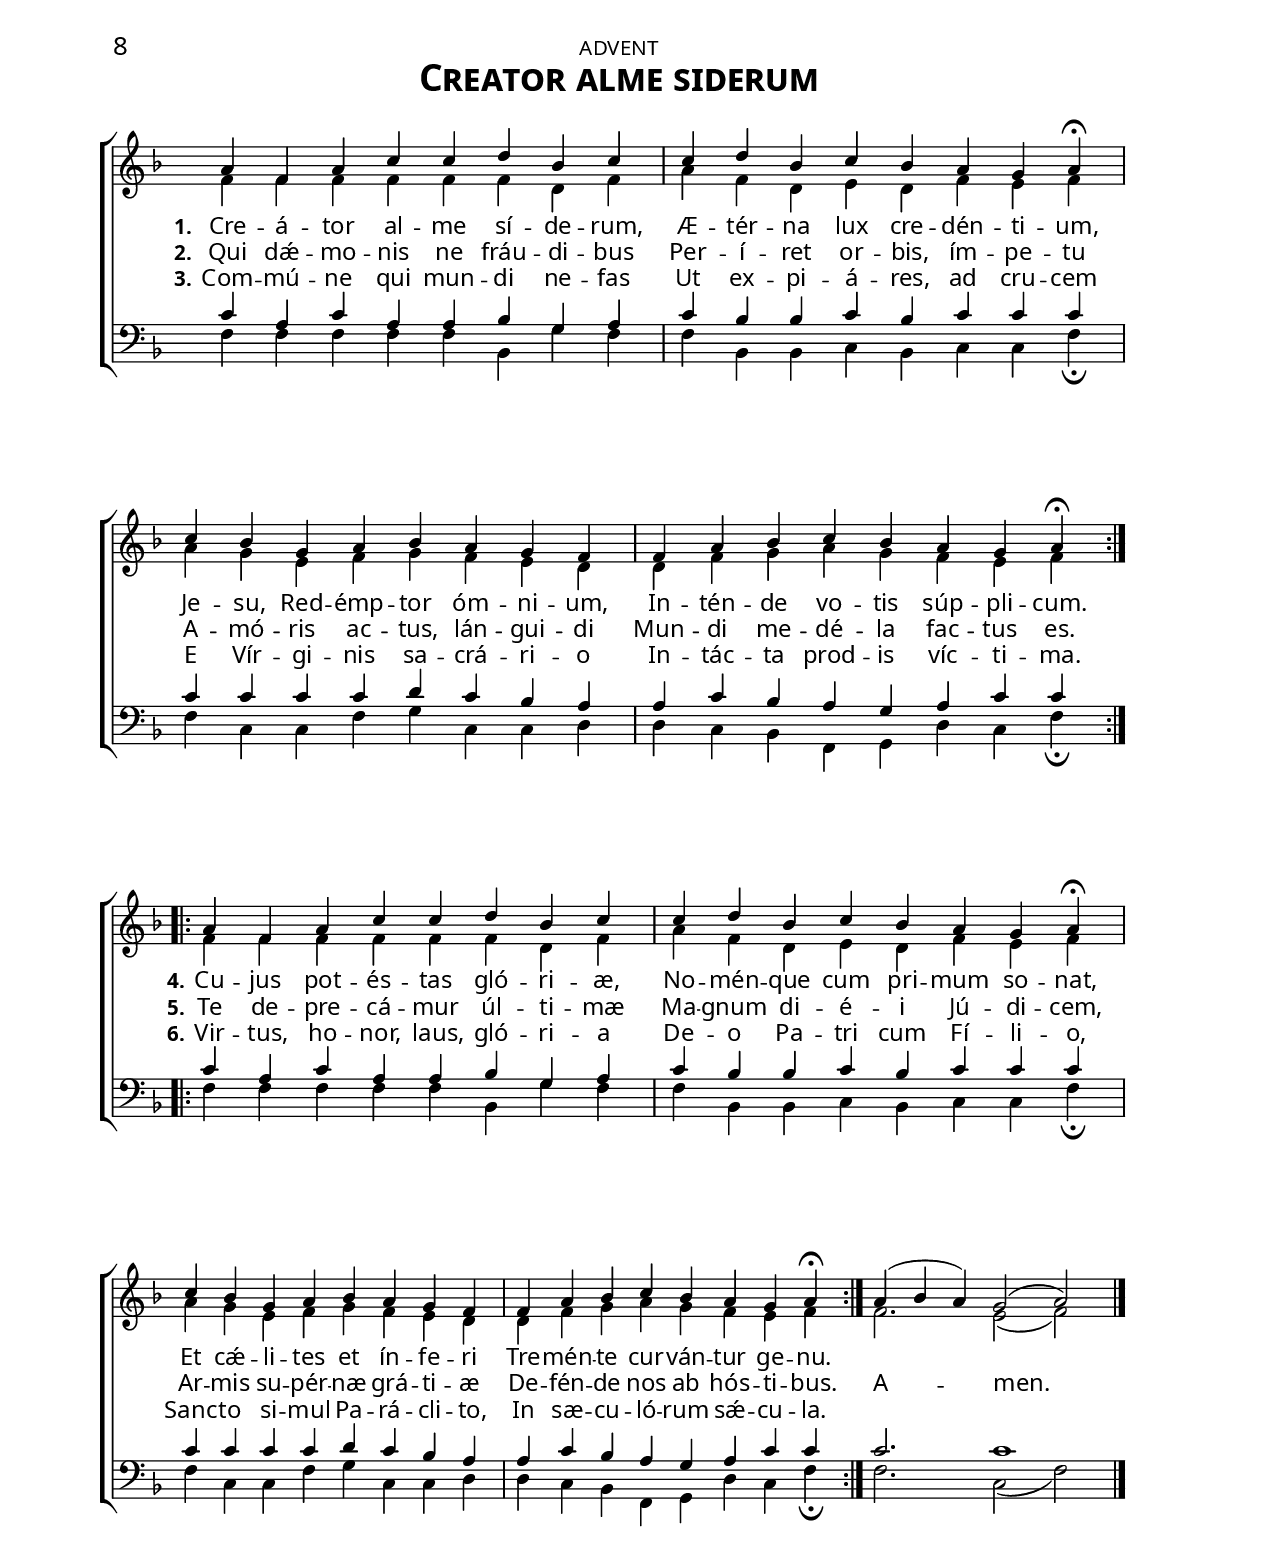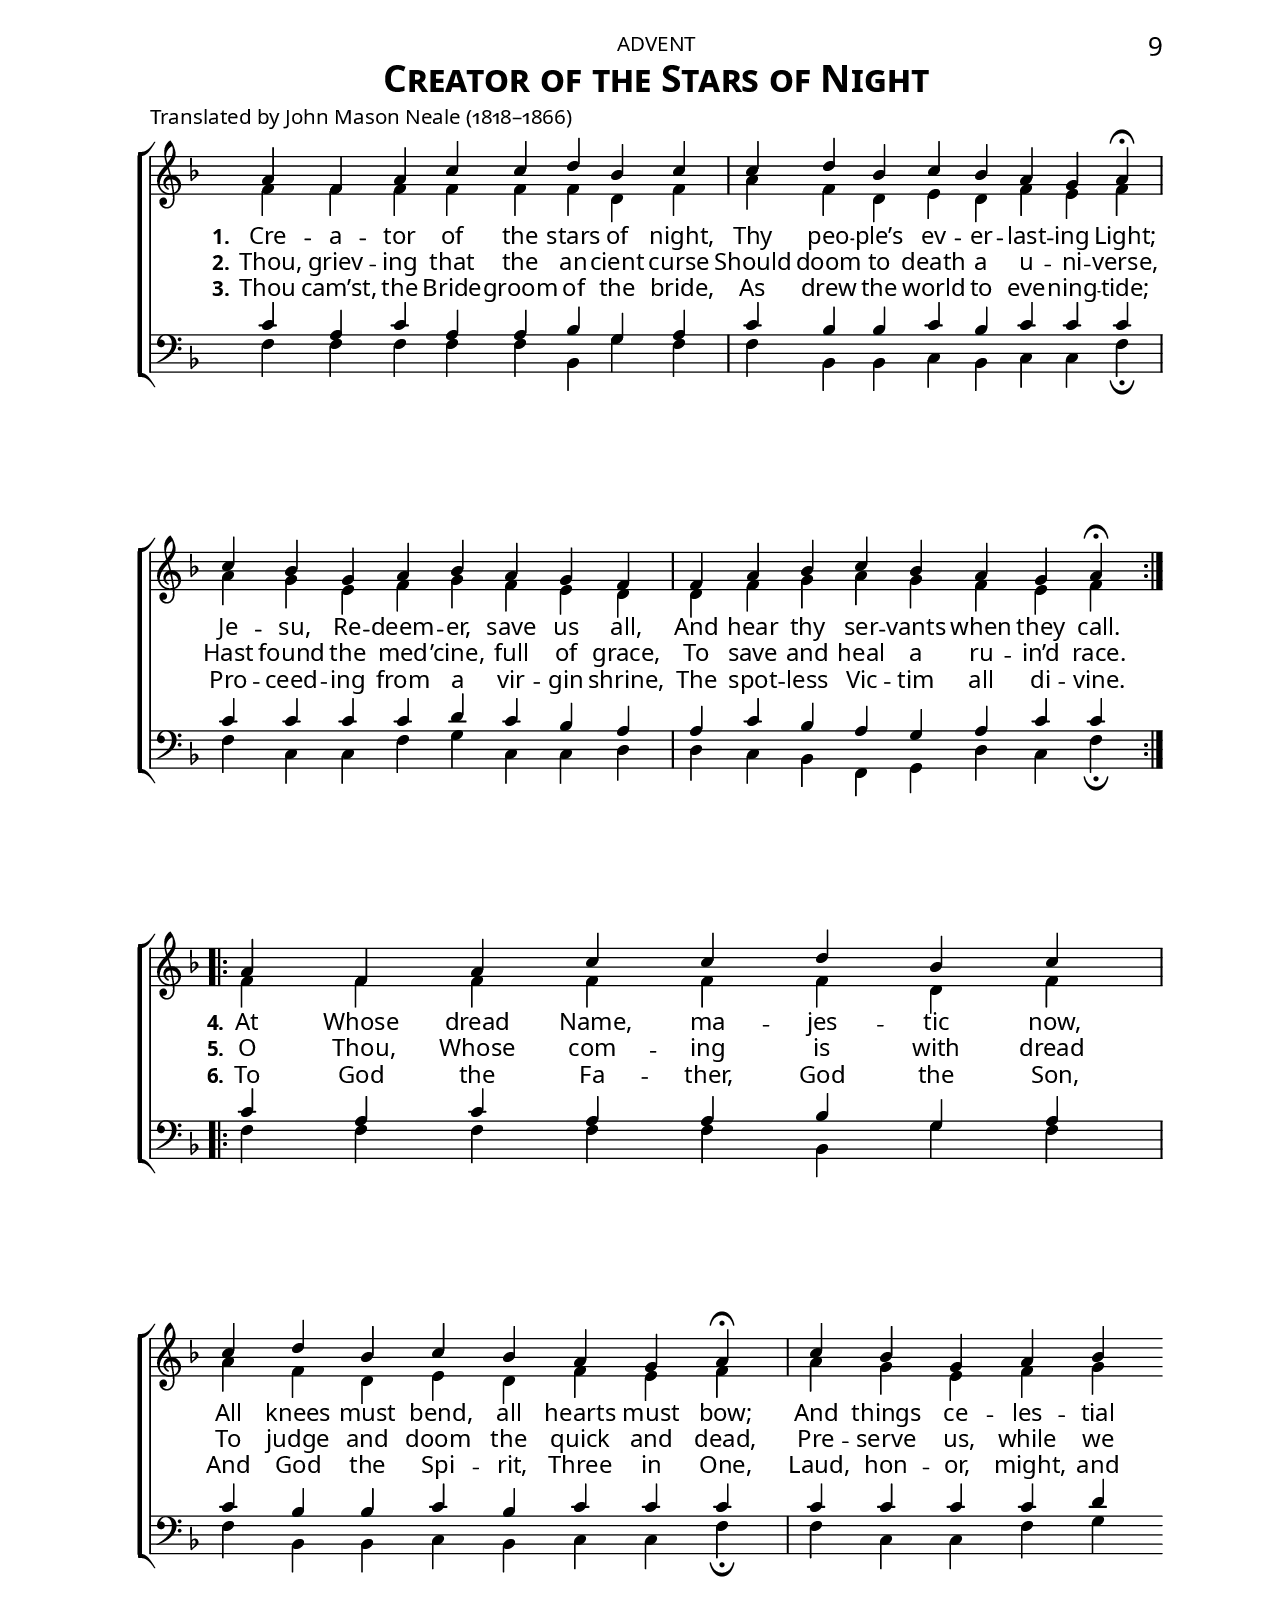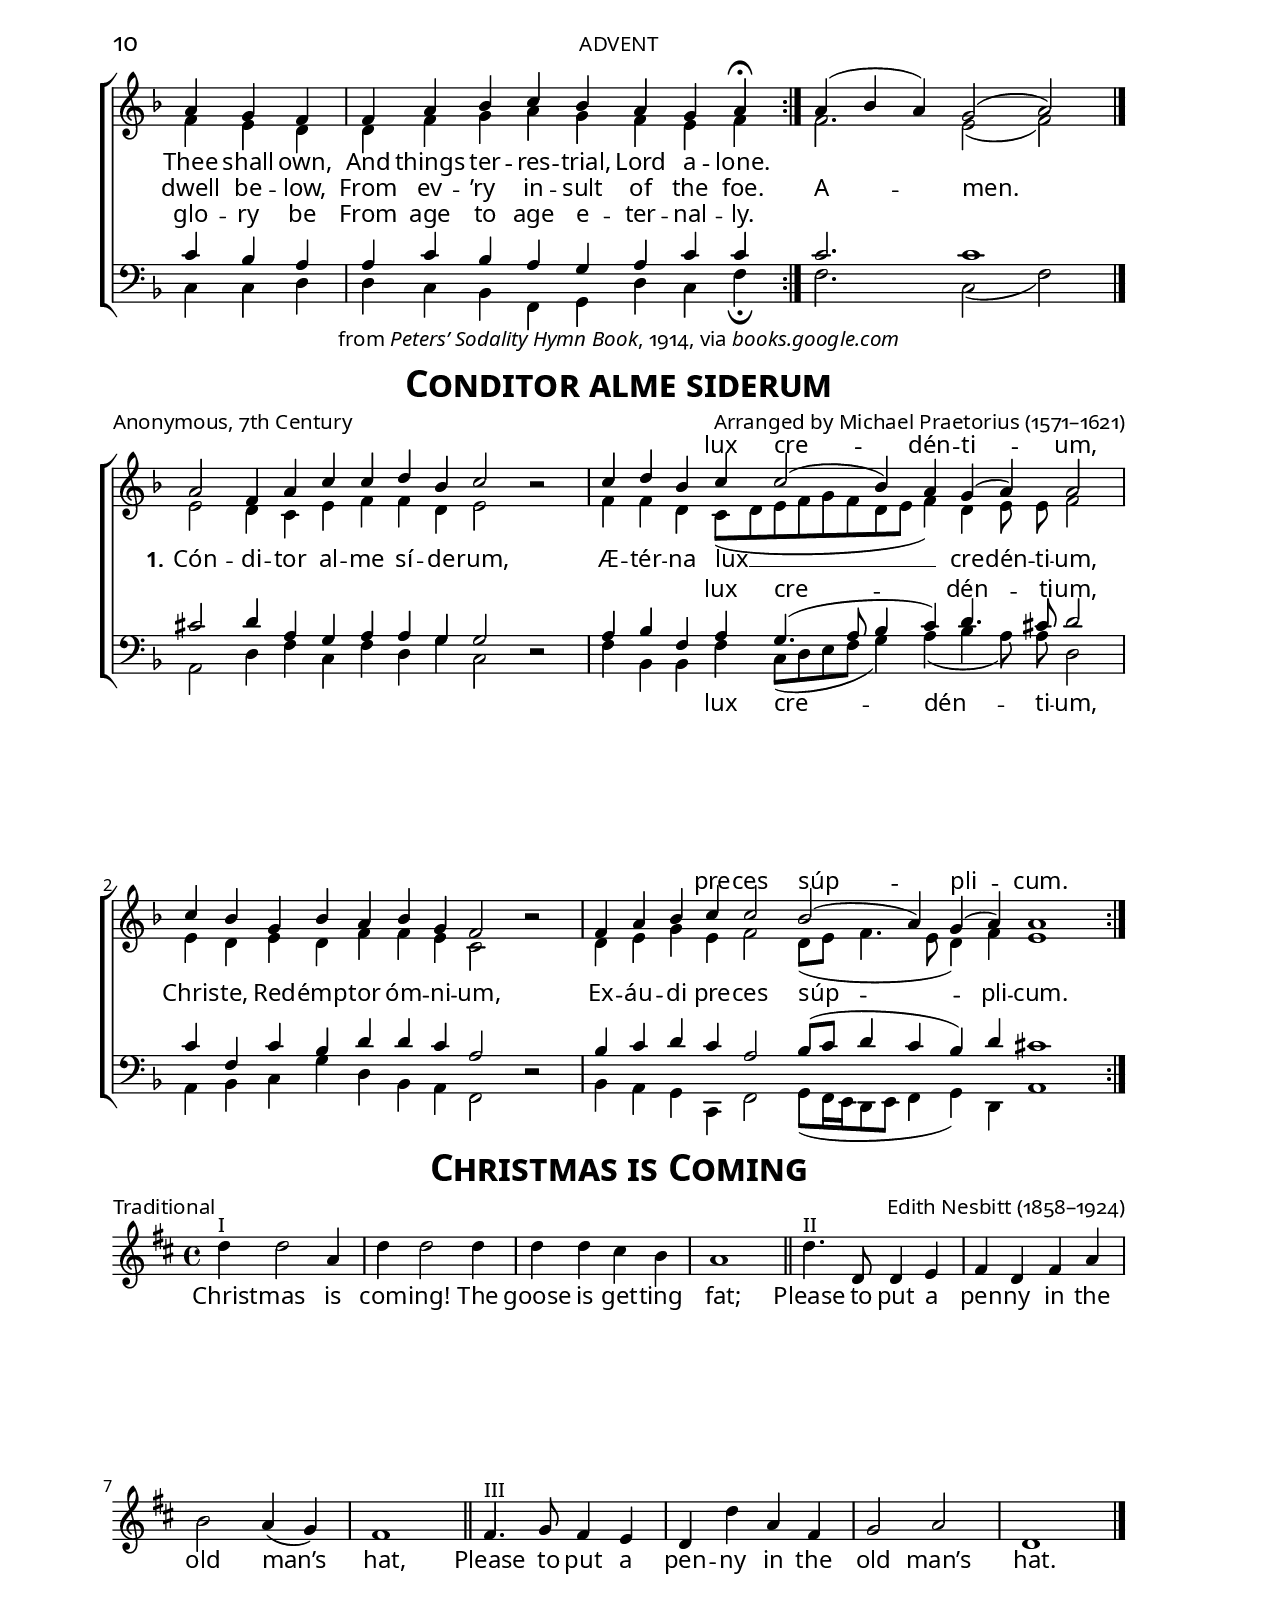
\version "2.24.0"
\include "util.ly"
\version "2.24.0"
#(set-global-staff-size 18) \paper{ #(define fonts (make-pango-font-tree "Garamond Premier Pro" "Garamond Premier Pro" "Garamond Premier Pro" (/ 18 20))) }
\header {tagline = ""}
\paper {
  print-all-headers = ##t
  paper-height = 11\in
  paper-width = 8.5\in
  indent = 0\in
  %system-system-spacing = #'((basic-distance . 10) (padding . 0))
  system-system-spacing =
    #'((basic-distance . 0)
       (minimum-distance . 0)
       (padding . -10)
       (stretchability . 100))
  score-markup-spacing =
    #'((basic-distance . 0)
       (minimum-distance . 0)
       (padding . 0)
       (stretchability . 0))
  markup-system-spacing =
    #'((basic-distance . 0)
       (minimum-distance . 0)
       (padding . 0)
       (stretchability . 0))
  ragged-last-bottom = ##f
  ragged-bottom = ##f
  two-sided = ##t
  inner-margin = 1\in
  outer-margin = 0.75\in
  top-margin = 0.26\in
  bottom-margin = 0.25\in
  first-page-number = #008
  print-first-page-number = ##t
  headerLine = \markup{\override #'(font-name . "Garamond Premier Pro") \smallCaps advent}
  oddHeaderMarkup = \markup\fill-line{
     \override #'(font-name . "Garamond Premier Pro")\abs-fontsize #12.5
     \combine 
        \fill-line{"" \if \should-print-page-number
        \oldStylePageNum""
        }
        \fill-line{\headerLine}
  }
  evenHeaderMarkup = \markup {
     \override #'(font-name . "Garamond Premier Pro")\abs-fontsize #12.5
     \combine
        \if \should-print-page-number
        \oldStylePageNum""
        \fill-line{\headerLine}
  }
}
global = {
  \key f \major
  \time 6/8
  \autoBeamOff
  \override DynamicLineSpanner.staff-padding = #0.0
  \override DynamicLineSpanner.Y-extent = #'(-1 . 1)
  \set Score.timing = ##f
}

sopMusic = \relative c'' {
  \repeat volta 2 {
    a4 f a
    c c d bes
    c \bar "|"
    c d bes
    c bes a g
    a\fermata \bar "|"
    
    c bes g
    a bes a g
    f \bar "|"
    f a bes
    c bes a g
    a\fermata
  }
}
sopAmen = \relative c'' {
  a4( bes a) g2( a) \bar "|."
}
sopWords = \lyricmode {
  
}

altoMusic = \relative c' {
  f4 f f
  f f f d
  f
  a f d
  e d f e
  f \bar "|"
  
  a g e
  f g f e
  d
  d f g
  a g f e
  f
}
altoAmen = \relative c' {
  f2. e2( f)
}
altoWords = \lyricmode {
  \dropLyricsIX
  \set stanza = #"1."
  Cre -- á -- tor al -- me sí -- de -- rum,
  Æ -- tér -- na lux cre -- dén -- ti -- um,
  Je -- su, Red -- émp -- tor óm -- ni -- um,
  In -- tén -- de vo -- tis súp -- pli -- cum.

  \set stanza = #"4."
  Cu -- jus pot -- és -- tas gló -- ri -- æ,
  No -- mén -- que cum pri -- mum so -- nat,
  Et cǽ -- li -- tes et ín -- fe -- ri
  Tre -- mén -- te cur -- ván -- tur ge -- nu.
}
altoWordsII = \lyricmode {
  \dropLyricsIX
%\markup\italic
  \set stanza = #"2."
  Qui dǽ -- mo -- nis ne fráu -- di -- bus
  Per -- í -- ret or -- bis, ím -- pe -- tu
  A -- mó -- ris ac -- tus, lán -- gui -- di
  Mun -- di me -- dé -- la fac -- tus es.

  \set stanza = #" 5."
  Te de -- pre -- cá -- mur úl -- ti -- mæ
  Ma -- gnum di -- é -- i Jú -- di -- cem,
  Ar -- mis su -- pér -- næ grá -- ti -- æ
  De -- fén -- de nos ab hós -- ti -- bus.

  A -- men.
}
altoWordsIII = \lyricmode {
  \dropLyricsIX
  \set stanza = #"3."
  Com -- mú -- ne qui mun -- di ne -- fas
  Ut ex -- pi -- á -- res, ad cru -- cem
  E Vír -- gi -- nis sa -- crá -- ri -- o
  In -- tác -- ta prod -- is víc -- ti -- ma.

  \set stanza = #" 6."
  Vir -- tus, ho -- nor, laus, gló -- ri -- a
  De -- o Pa -- tri cum Fí -- li -- o,
  Sanc -- to si -- mul Pa -- rá -- cli -- to,
  In sæ -- cu -- ló -- rum sǽ -- cu -- la.
}
altoWordsIV = \lyricmode {
  \dropLyricsVII
  \set stanza = #"4. "
  \set ignoreMelismata = ##t
}
altoWordsV = \lyricmode {
  \dropLyricsVII
  \set stanza = #"5. "
  \set ignoreMelismata = ##t
}
altoWordsVI = \lyricmode {
  \dropLyricsVII
  \set stanza = #"6. "
  \set ignoreMelismata = ##t
}
tenorMusic = \relative c' {
  c4 a c
  a a bes g
  a
  c bes bes
  c bes c c
  c \bar "|"
  
  c c c
  c d c bes
  a
  a c bes
  a g a c
  c
}
tenorAmen = \relative c' {
  c2. c1
}
tenorWords = \lyricmode {

}

bassMusic = \relative c {
  f4 f f
  f f bes, g'
  f
  f bes, bes
  c bes c c
  f\fermata \bar "|"
  
  f c c
  f g c, c
  d
  d c bes
  f g d' c
  f\fermata
}
bassAmen = \relative c {
  f2. c2( f)
}
bassWords = \lyricmode {

}

pianoRH = \relative c' {
  
}
pianoLH = \relative c' {
  
}

\score {
  <<
   \new ChoirStaff <<
    \new Staff = women <<
      \new Voice = "sopranos" { \voiceOne << \global {\repeat unfold2 \sopMusic \sopAmen}>> }
      \new Voice = "altos" { \voiceTwo << \global {\repeat unfold2 \altoMusic \altoAmen} >> }
    >>
    \new Lyrics \with { alignAboveContext = #"women" \override VerticalAxisGroup.nonstaff-relatedstaff-spacing = #'((basic-distance . 1))} \lyricsto "sopranos" \sopWords
    \new Lyrics = "altosVI"  \with { alignBelowContext = #"women" \override VerticalAxisGroup.nonstaff-relatedstaff-spacing = #'((basic-distance . 1))} \lyricsto "altos" \altoWordsVI
    \new Lyrics = "altosV"  \with { alignBelowContext = #"women" \override VerticalAxisGroup.nonstaff-relatedstaff-spacing = #'((basic-distance . 1))} \lyricsto "altos" \altoWordsV
    \new Lyrics = "altosIV"  \with { alignBelowContext = #"women" \override VerticalAxisGroup.nonstaff-relatedstaff-spacing = #'((basic-distance . 1))} \lyricsto "altos" \altoWordsIV
    \new Lyrics = "altosIII"  \with { alignBelowContext = #"women" \override VerticalAxisGroup.nonstaff-relatedstaff-spacing = #'((basic-distance . 1))} \lyricsto "altos" \altoWordsIII
    \new Lyrics = "altosII"  \with { alignBelowContext = #"women" \override VerticalAxisGroup.nonstaff-relatedstaff-spacing = #'((basic-distance . 1))} \lyricsto "altos" \altoWordsII
    \new Lyrics = "altos"  \with { alignBelowContext = #"women" \override VerticalAxisGroup.nonstaff-relatedstaff-spacing = #'((padding . -0.5))} \lyricsto "altos" \altoWords
   \new Staff = men <<
      \clef bass
      \new Voice = "tenors" { \voiceOne << \global {\repeat unfold2  \tenorMusic \tenorAmen} >> }
      \new Voice = "basses" { \voiceTwo << \global {\repeat unfold2 \bassMusic \bassAmen} >> }
    >>
    \new Lyrics \with { alignAboveContext = #"men" \override VerticalAxisGroup.nonstaff-relatedstaff-spacing = #'((basic-distance . 1)) } \lyricsto "tenors" \tenorWords
    \new Lyrics \with { alignBelowContext = #"men" \override VerticalAxisGroup.nonstaff-relatedstaff-spacing = #'((basic-distance . 1)) } \lyricsto "basses" \bassWords
  >>
%    \new PianoStaff << \new Staff { \new Voice { \pianoRH } } \new Staff { \clef "bass" \pianoLH } >>
  >>
  \layout {
  \context {
    \Lyrics
    \override LyricText.font-size = #1.3
  }
    #(define fonts (make-pango-font-tree "Garamond Premier Pro" "Garamond Premier Pro" "Garamond Premier Pro" (/ 18 20)))
    \context {
      \Score
      %\override SpacingSpanner.base-shortest-duration = #(ly:make-moment 1/8)
      %\override SpacingSpanner.common-shortest-duration = #(ly:make-moment 1/4)
    }
    \context {
      % Remove all empty staves
      \Staff
      \RemoveEmptyStaves \override VerticalAxisGroup.remove-first = ##t
      \remove "Time_signature_engraver"
    }
    \context {
      \Lyrics
      \override LyricText.X-offset = #center-on-word
    }
  }
  \header {
    title = \markup{\override #'(font-name . "Garamond Premier Pro Semibold"){ \abs-fontsize #18 \smallCapsOldStyle"Creator alme siderum"}}
    %subtitle = \markup{\override #'(font-name . "Garamond Premier Pro"){ \abs-fontsize #12.5 "(Vesper Hymn for Sundays in Advent)"}}
    %arranger = \markup\oldStyleNum"Edited by Benjamin Bloomfield (1984–)"
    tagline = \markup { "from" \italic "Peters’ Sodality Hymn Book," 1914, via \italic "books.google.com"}
  }
}
\markup\vspace#0.5

















global = {
  \key f \major
  \time 6/8
  \autoBeamOff
  \override DynamicLineSpanner.staff-padding = #0.0
  \override DynamicLineSpanner.Y-extent = #'(-1 . 1)
  \set Score.timing = ##f
}

sopMusic = \relative c'' {
  \repeat volta 2 {
    a4 f a
    c c d bes
    c \bar "|"
    c d bes
    c bes a g
    a\fermata \bar "|"
    
    c bes g \bar""
    a bes \bar"" a g
    f \bar "|"
    f a bes
    c bes a g
    a\fermata
  }
}
sopAmen = \relative c'' {
  a4( bes a) g2( a) \bar "|."
}
sopWords = \lyricmode {
  
}

altoMusic = \relative c' {
  f4 f f
  f f f d
  f
  a f d
  e d f e
  f \bar "|"
  
  a g e
  f g f e
  d
  d f g
  a g f e
  f
}
altoAmen = \relative c' {
  f2. e2( f)
}
altoWords = \lyricmode {
  \dropLyricsIX
  \set stanza = #"1."
  Cre -- a -- tor of the stars of night,
  Thy peo -- ple’s ev -- er -- last -- ing Light;
  Je -- su, Re -- deem -- er, save us all,
  And hear thy ser -- vants when they call.

  \set stanza = #"4."
  At Whose dread Name, ma -- jes -- tic now,
  All knees must bend, all hearts must bow;
  And things ce -- les -- tial Thee shall own,
  And things ter -- res -- trial, Lord a -- lone.
}
altoWordsII = \lyricmode {
  \dropLyricsIX
%\markup\italic
  \set stanza = #"2."
  Thou, griev -- ing that the an -- cient curse
  Should doom to death a u -- ni -- verse,
  Hast found the med -- ’cine, full of grace,
  To save and heal a ru -- in’d race.
  
  \set stanza = #" 5."
  O Thou, Whose com -- ing is with dread
  To judge and doom the quick and dead,
  Pre -- serve us, while we dwell be -- low,
  From ev -- ’ry in -- sult of the foe.

  A -- men.
}
altoWordsIII = \lyricmode {
  \dropLyricsIX
  \set stanza = #"3."
  Thou cam’st, the Bride -- groom of the bride,
  As drew the world to eve -- ning -- tide;
  Pro -- ceed -- ing from a vir -- gin shrine,
  The spot -- less Vic -- tim all di -- vine.

  \set stanza = #" 6."
  To God the Fa -- ther, God the Son,
  And God the Spi -- rit, Three in One,
  Laud, hon -- or, might, and glo -- ry be
  From age to age e -- ter -- nal -- ly.
}
altoWordsIV = \lyricmode {
  \set stanza = #"4. "
  \set ignoreMelismata = ##t
}
altoWordsV = \lyricmode {
  \set stanza = #"5. "
  \set ignoreMelismata = ##t
}
altoWordsVI = \lyricmode {
  \set stanza = #"6. "
  \set ignoreMelismata = ##t
}
tenorMusic = \relative c' {
  c4 a c
  a a bes g
  a
  c bes bes
  c bes c c
  c \bar "|"
  
  c c c
  c d c bes
  a
  a c bes
  a g a c
  c
}
tenorAmen = \relative c' {
  c2. c1
}
tenorWords = \lyricmode {

}

bassMusic = \relative c {
  f4 f f
  f f bes, g'
  f
  f bes, bes
  c bes c c
  f\fermata \bar "|"
  
  f c c
  f g c, c
  d
  d c bes
  f g d' c
  f\fermata
}
bassAmen = \relative c {
  f2. c2( f)
}
bassWords = \lyricmode {

}

pianoRH = \relative c' {
  
}
pianoLH = \relative c' {
  
}

\score {
  <<
   \new ChoirStaff <<
    \new Staff = women <<
      \new Voice = "sopranos" { \voiceOne << \global {\repeat unfold2 \sopMusic \sopAmen}>> }
      \new Voice = "altos" { \voiceTwo << \global {\repeat unfold2 \altoMusic \altoAmen} >> }
    >>
    \new Lyrics \with { alignAboveContext = #"women" \override VerticalAxisGroup.nonstaff-relatedstaff-spacing = #'((basic-distance . 1))} \lyricsto "sopranos" \sopWords
    \new Lyrics = "altosVI"  \with { alignBelowContext = #"women" \override VerticalAxisGroup.nonstaff-relatedstaff-spacing = #'((basic-distance . 1))} \lyricsto "altos" \altoWordsVI
    \new Lyrics = "altosV"  \with { alignBelowContext = #"women" \override VerticalAxisGroup.nonstaff-relatedstaff-spacing = #'((basic-distance . 1))} \lyricsto "altos" \altoWordsV
    \new Lyrics = "altosIV"  \with { alignBelowContext = #"women" \override VerticalAxisGroup.nonstaff-relatedstaff-spacing = #'((basic-distance . 1))} \lyricsto "altos" \altoWordsIV
    \new Lyrics = "altosIII"  \with { alignBelowContext = #"women" \override VerticalAxisGroup.nonstaff-relatedstaff-spacing = #'((basic-distance . 1))} \lyricsto "altos" \altoWordsIII
    \new Lyrics = "altosII"  \with { alignBelowContext = #"women" \override VerticalAxisGroup.nonstaff-relatedstaff-spacing = #'((basic-distance . 1))} \lyricsto "altos" \altoWordsII
    \new Lyrics = "altos"  \with { alignBelowContext = #"women" \override VerticalAxisGroup.nonstaff-relatedstaff-spacing = #'((padding . -0.5))} \lyricsto "altos" \altoWords
   \new Staff = men <<
      \clef bass
      \new Voice = "tenors" { \voiceOne << \global {\repeat unfold2  \tenorMusic \tenorAmen} >> }
      \new Voice = "basses" { \voiceTwo << \global {\repeat unfold2 \bassMusic \bassAmen} >> }
    >>
    \new Lyrics \with { alignAboveContext = #"men" \override VerticalAxisGroup.nonstaff-relatedstaff-spacing = #'((basic-distance . 1)) } \lyricsto "tenors" \tenorWords
    \new Lyrics \with { alignBelowContext = #"men" \override VerticalAxisGroup.nonstaff-relatedstaff-spacing = #'((basic-distance . 1)) } \lyricsto "basses" \bassWords
  >>
%    \new PianoStaff << \new Staff { \new Voice { \pianoRH } } \new Staff { \clef "bass" \pianoLH } >>
  >>
  \layout {
  \context {
    \Lyrics
    \override LyricText.font-size = #1.3
  }
    \context {
      \Score
      %\override SpacingSpanner.base-shortest-duration = #(ly:make-moment 1/8)
      %\override SpacingSpanner.common-shortest-duration = #(ly:make-moment 1/4)
    }
    \context {
      % Remove all empty staves
      \Staff
      \RemoveEmptyStaves \override VerticalAxisGroup.remove-first = ##t
      \remove "Time_signature_engraver"
    }
    \context {
      \Lyrics
      \override LyricText.X-offset = #center-on-word
    }
  }
  \header {
    title = \markup{\override #'(font-name . "Garamond Premier Pro Semibold"){ \abs-fontsize #18 \smallCapsOldStyle"Creator of the Stars of Night"}}
    poet = \markup\oldStyleNum"Translated by John Mason Neale (1818–1866)"
    %arranger = \markup\oldStyleNum"Edited by Benjamin Bloomfield (1984–)"
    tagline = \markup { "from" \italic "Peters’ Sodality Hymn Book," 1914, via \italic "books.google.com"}
  }
}
\markup \fill-line{\concat{ "from " \italic "Peters’ Sodality Hymn Book" \oldStyleNum", 1914, via " \italic "books.google.com"}}
\markup\vspace#0




























%IF_NOT_6.14
global = {
  \key f \major
  \time 16/4
  \autoBeamOff
}

sopMusic = \relative c'' {
  \repeat volta 2 {
    \partial 4*12 a2 f4 a c c d bes c2 b\rest |
    \partial 4*12 c4 d bes c c2( bes4) a g( a) a2 |
    \partial 4*11 c4 bes g bes a bes g f2 b\rest |
    \partial 4*15 f4 a bes c c2 bes( a4) g( a) a1
  }
}
sopWords = \lyricmode {
  \repeat unfold 11 \skip1
  lux cre -- dén -- ti -- um,
  
  \repeat unfold 11 \skip1
  \dropLyricsIV
  pre -- ces súp -- pli -- cum.
}

altoMusic = \relative c' {
  \partial 4*12 e2 d4 c e f f d e2 s |
  \partial 4*12 f4 f d c8([ d e f g f d e] f4) d e8 e f2 |
  \partial 4*11 e4 d e d f f e c2 s |
  \partial 4*15 d4 e g e f2 d8[( e] f4. e8 d4) f e1 \bar ":|."
}
altoWords = \lyricmode {
  \dropLyricsVI
  \set stanza = #"1."
  Cón -- di -- tor al -- me sí -- de -- rum,
  Æ -- tér -- na lux __ cre -- dén -- ti -- um,
  \dropLyricsIX
  Chris -- te, Red -- émp -- tor óm -- ni -- um,
  Ex -- áu -- di pre -- ces súp -- pli -- cum.
}
altoWordsII = \lyricmode {
%\markup\italic
}
altoWordsIII = \lyricmode {
}
altoWordsIV = \lyricmode {
  
}

tenorMusic = \relative c' {
  \partial 4*12 cis2 d4 a g a a g g2 s |
  \partial 4*12 a4 bes f a g4.( a8 bes4 c) d4. cis8 d2 |
  \partial 4*11 c4 f, c' bes d d c a2 s |
  \partial 4*15 bes4 c d c a2 bes8([ c] d4 c bes) d cis1 \bar ":|."
}
tenorWords = \lyricmode {
  \repeat unfold 11 \skip1
  \dropLyricsIV
  lux cre -- dén -- ti -- um,
  
}
%  \repeat unfold 11 \skip1
%  pre -- ces súp -- pli -- cum.

bassMusic = \relative c {
  \partial 4*12 a2 d4 f c f d g c,2 d\rest |
  \partial 4*12 f4 bes, bes f' c8[( d e f] g4) a( bes a8) a d,2 |
  \partial 4*11 a4 bes c g' d bes a f2 d'\rest |
  \partial 4*15 bes4 a g c, f2 g8([ f16 e d8 e] f4 g) d a'1 \bar ":|."
}
bassWords = \lyricmode {
  \repeat unfold 11 \skip1
  lux cre -- dén -- ti -- um,
  
}
%  \repeat unfold 11 \skip1
%  pre -- ces súp -- pli -- cum.

\score {
  <<
   \new ChoirStaff <<
    \new Staff = women <<
      \new Voice = "sopranos" { \voiceOne << \global \sopMusic >> }
      \new Voice = "altos" { \voiceTwo << \global \altoMusic >> }
    >>
    \new Lyrics \with { alignAboveContext = #"women"  \override VerticalAxisGroup.nonstaff-relatedstaff-spacing = #'((basic-distance . 1))} \lyricsto "sopranos" \sopWords
    \new Lyrics = "altosIV"  \with { alignBelowContext = #"women" \override VerticalAxisGroup.nonstaff-relatedstaff-spacing = #'((basic-distance . 1))} \lyricsto "altos" \altoWordsIV
    \new Lyrics = "altosIII"  \with { alignBelowContext = #"women" \override VerticalAxisGroup.nonstaff-relatedstaff-spacing = #'((basic-distance . 1))} \lyricsto "altos" \altoWordsIII
    \new Lyrics = "altosII"  \with { alignBelowContext = #"women" \override VerticalAxisGroup.nonstaff-relatedstaff-spacing = #'((basic-distance . 1))} \lyricsto "altos" \altoWordsII
    \new Lyrics = "altos"  \with { alignBelowContext = #"women" \override VerticalAxisGroup.nonstaff-relatedstaff-spacing = #'((padding . -0.5))} \lyricsto "altos" \altoWords
   \new Staff = men <<
      \clef bass
      \new Voice = "tenors" { \voiceOne << \global \tenorMusic >> }
      \new Voice = "basses" { \voiceTwo << \global \bassMusic >> }
    >>
    \new Lyrics \with { alignAboveContext = #"men" } \lyricsto "tenors" \tenorWords
    \new Lyrics \with { alignBelowContext = #"men" } \lyricsto "basses" \bassWords
  >>
%    \new PianoStaff << \new Staff { \new Voice { \pianoRH } } \new Staff { \clef "bass" \pianoLH } >>
  >>
  \layout {
  \context {
    \Lyrics
    \override LyricText.font-size = #1.3
  }
    \context {
      \Score
      %\override SpacingSpanner.base-shortest-duration = #(ly:make-moment 1/8)
      %\override SpacingSpanner.common-shortest-duration = #(ly:make-moment 1/4)
    }
    \context {
      % Remove all empty staves
      \Staff
      \RemoveEmptyStaves \override VerticalAxisGroup.remove-first = ##t
      \remove "Time_signature_engraver"
    }
    \context {
      \Lyrics
      \override LyricText.X-offset = #center-on-word
    }
  }
  \header {
    title = \markup{\override #'(font-name . "Garamond Premier Pro Semibold"){ \abs-fontsize #18 \smallCapsOldStyle"Conditor alme siderum"}}
    poet = \markup\oldStyleNum"Anonymous, 7th Century"
    composer = \markup\oldStyleNum"Arranged by Michael Praetorius (1571–1621)"
    
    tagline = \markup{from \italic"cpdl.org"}
  }
}
%\markup\fill-line \center-align {\concat{"from "\italic"cpdl.org"}}
\markup\vspace#0
%END_IF_NOT_6.14


















global = {
  \key d \major
  \time 4/4
}

sopMusic = \relative c'' {
  d4^"I" d2 a4 |
  d d2 d4 |
  d d cis b |
  a1 \bar "||"
  
  d4.^"II" d,8 d4 e |
  fis d fis a |
  b2 a4( g) |
  fis1 \bar "||"
  
  fis4.^"III" g8 fis4 e |
  d d' a fis |
  g2 a |
  d,1 \bar "|."
}
sopWords = \lyricmode {
  \dropLyricsIV
  Christ -- mas is com -- ing! The goose is get -- ting fat;
  Please to put a pen -- ny in the old man’s hat,
  Please to put a pen -- ny in the old man’s hat.
}

\score {
  \new Staff = women << \new Voice = sopranos { \global \sopMusic }
    \new Lyrics \with { alignBelowContext = #"women" \override VerticalAxisGroup.nonstaff-relatedstaff-spacing = #'((basic-distance . 1))} \lyricsto "sopranos" \sopWords
  >>
  \layout {
  \context {
    \Lyrics
    \override LyricText.font-size = #1.3
  }
    \context {
      \Score
      %\override SpacingSpanner.base-shortest-duration = #(ly:make-moment 1/8)
      %\override SpacingSpanner.common-shortest-duration = #(ly:make-moment 1/4)
    }
    \context {
      % Remove all empty staves
      % \Staff \RemoveEmptyStaves \override VerticalAxisGroup.remove-first = ##t
    }
    \context {
      \Lyrics
      \override LyricText.X-offset = #center-on-word
    }
  }
  \header {
    title = \markup{\override #'(font-name . "Garamond Premier Pro Semibold"){ \abs-fontsize #18 \smallCapsOldStyle"Christmas is Coming"}}
    %subtitle = \markup{\override #'(font-name . "Garamond Premier Pro"){ \abs-fontsize #12.5 "(Three-part Round)"}}
    poet = \markup\oldStyleNum"Traditional"
    composer = \markup\oldStyleNum"Edith Nesbitt (1858–1924)"
  }
}

